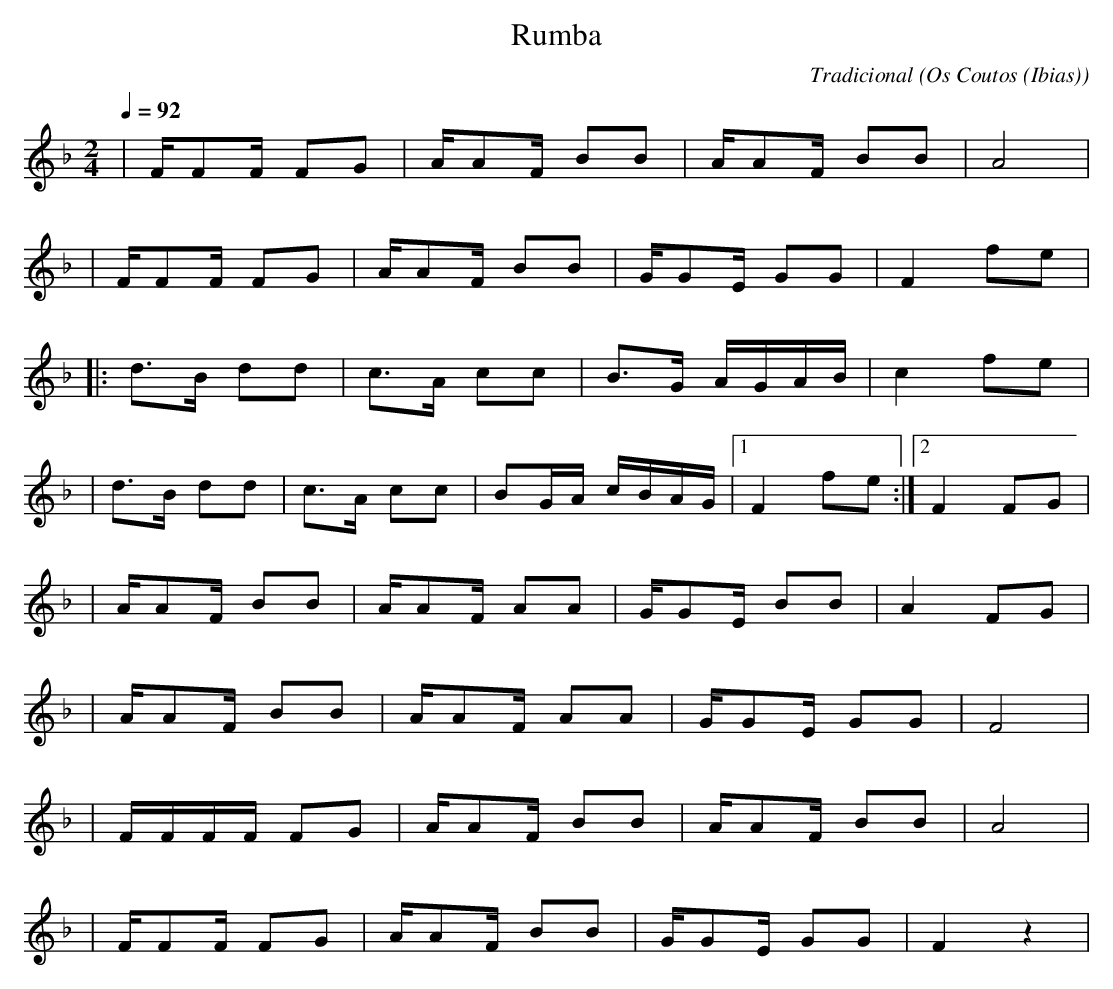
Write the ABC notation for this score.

X:1
T:Rumba
C:Tradicional
O:Os Coutos (Ibias)
M:2/4
L:1/8
Q:1/4=92
K:F
|F/FF/ FG|A/AF/ BB|A/AF/ BB|A4|
|F/FF/ FG|A/AF/ BB|G/GE/ GG|F2 fe|
|:d>B dd|c>A cc|B>G A/G/A/B/|c2 fe|
|d>B dd|c>A cc|BG/A/ c/B/A/G/|[1 F2 fe :|[2 F2 FG|
|A/AF/ BB|A/AF/ AA|G/GE/ BB|A2 FG|
|A/AF/ BB|A/AF/ AA|G/GE/ GG|F4|
|F/F/F/F/ FG|A/AF/ BB|A/AF/ BB|A4|
|F/FF/ FG|A/AF/ BB|G/GE/ GG|F2 z2|
